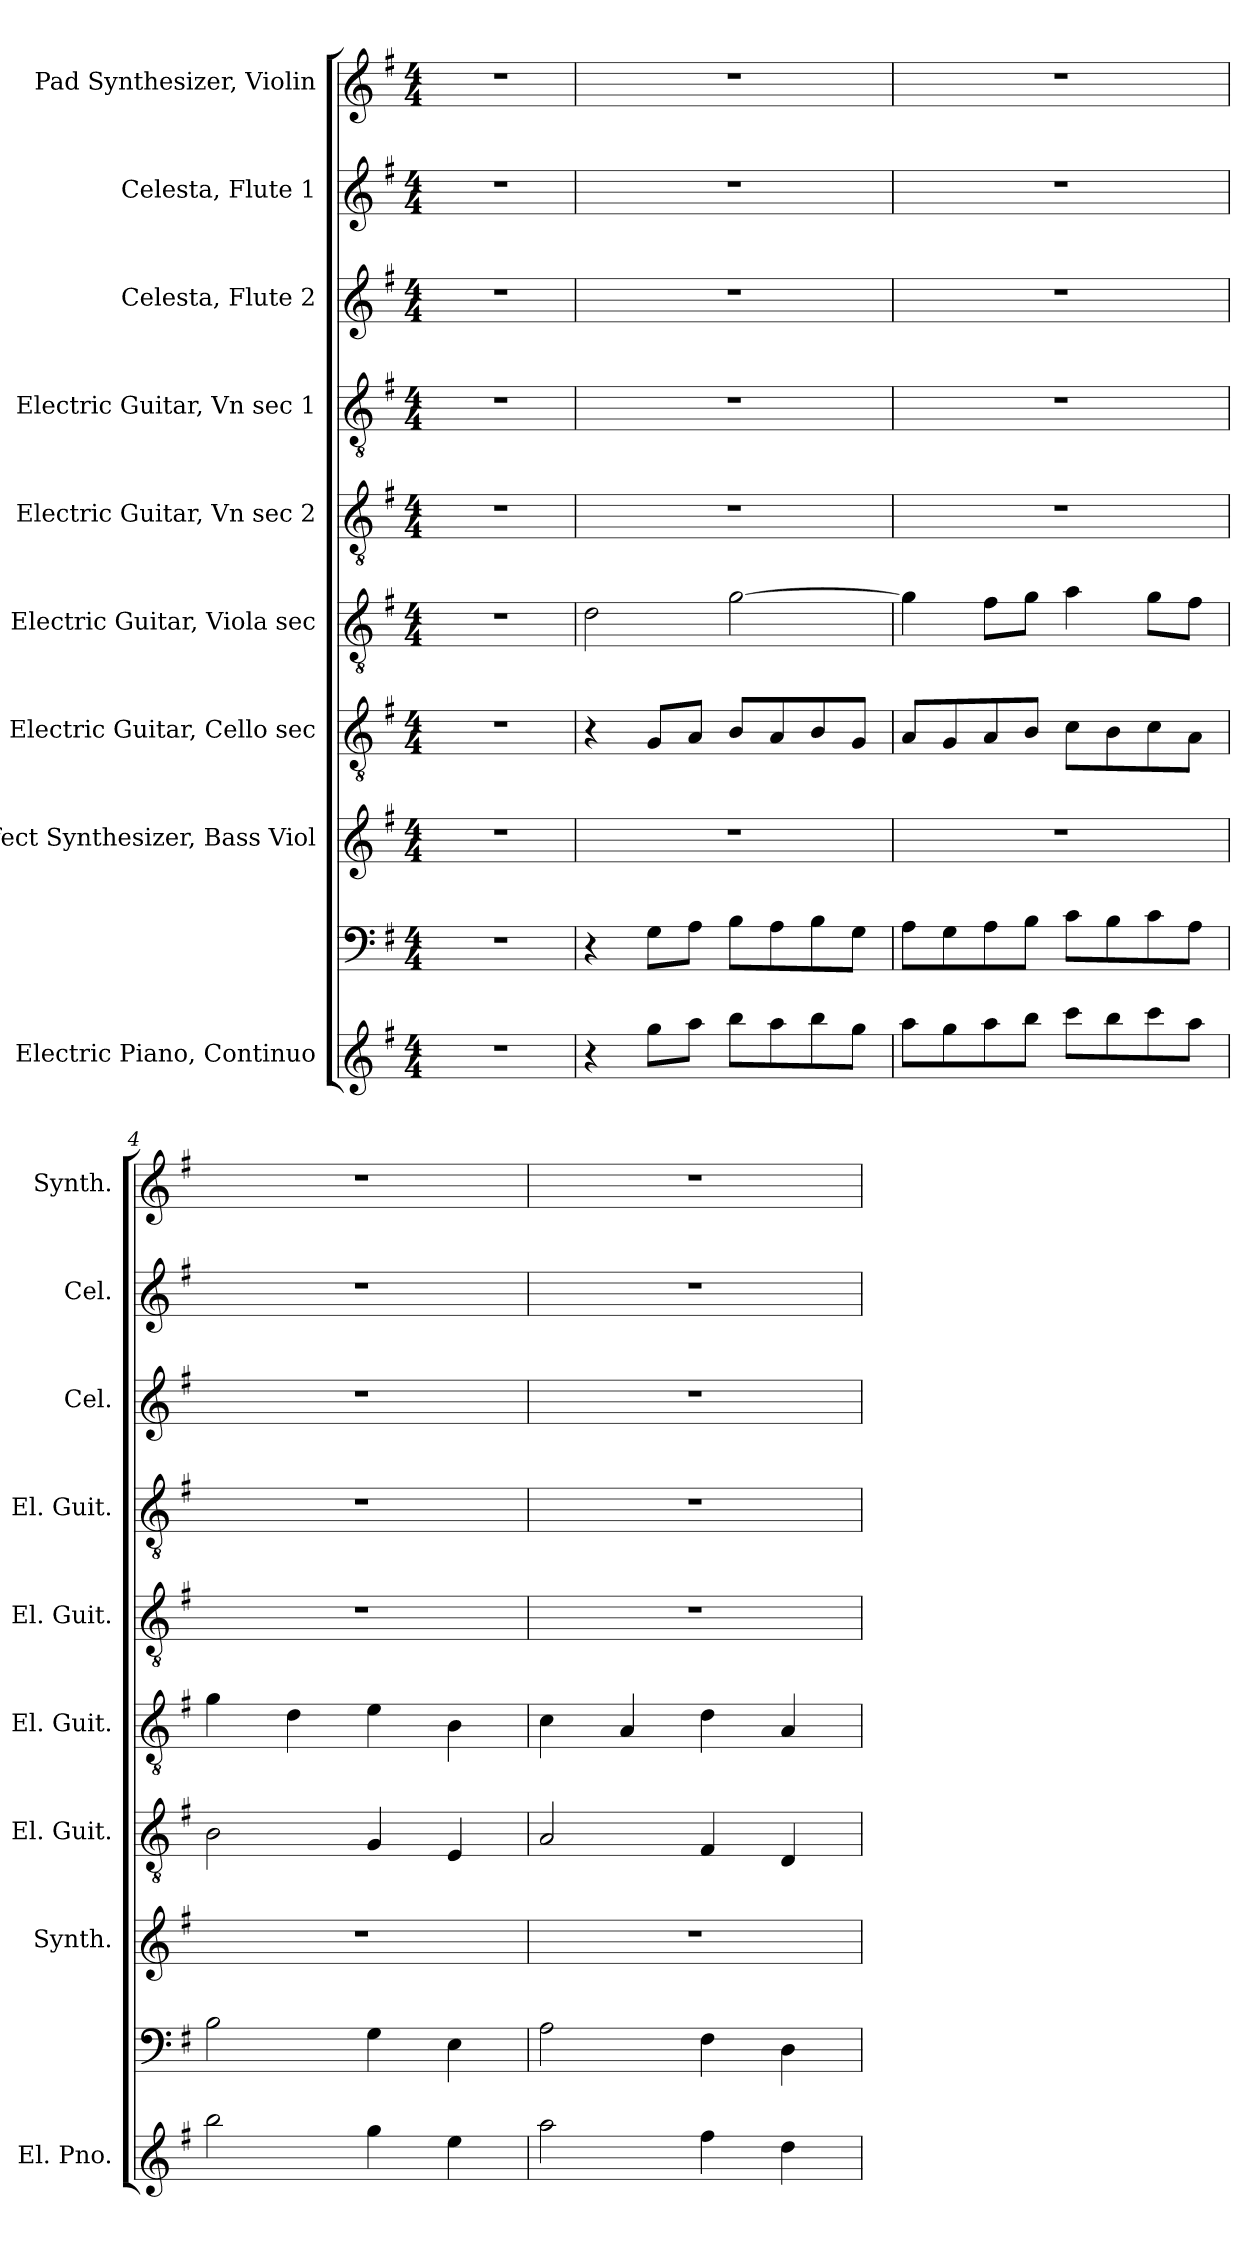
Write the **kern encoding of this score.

**kern	**kern	**kern	**kern	**kern	**kern	**kern	**kern	**kern	**kern
*part9	*part9	*part8	*part7	*part6	*part5	*part4	*part3	*part2	*part1
*staff10	*staff9	*staff8	*staff7	*staff6	*staff5	*staff4	*staff3	*staff2	*staff1
*I"Electric Piano, Continuo	*	*I"Effect Synthesizer, Bass Viol	*I"Electric Guitar, Cello sec	*I"Electric Guitar, Viola sec	*I"Electric Guitar, Vn sec 2	*I"Electric Guitar, Vn sec 1	*I"Celesta, Flute 2	*I"Celesta, Flute 1	*I"Pad Synthesizer, Violin
*I'El. Pno.	*	*I'Synth.	*I'El. Guit.	*I'El. Guit.	*I'El. Guit.	*I'El. Guit.	*I'Cel.	*I'Cel.	*I'Synth.
*clefG2	*clefF4	*clefG2	*clefGv2	*clefGv2	*clefGv2	*clefGv2	*clefG2	*clefG2	*clefG2
*	*	*	*	*	*	*	*ITrd-7c-12	*ITrd-7c-12	*
*k[f#]	*k[f#]	*k[f#]	*k[f#]	*k[f#]	*k[f#]	*k[f#]	*k[f#]	*k[f#]	*k[f#]
*M4/4	*M4/4	*M4/4	*M4/4	*M4/4	*M4/4	*M4/4	*M4/4	*M4/4	*M4/4
*MM172	*MM172	*MM172	*MM172	*MM172	*MM172	*MM172	*MM172	*MM172	*MM172
=1	=1	=1	=1	=1	=1	=1	=1	=1	=1
1r	1r	1r	1r	1r	1r	1r	1r	1r	1r
=2	=2	=2	=2	=2	=2	=2	=2	=2	=2
4r	4r	1r	4r	2d\	1r	1r	1r	1r	1r
8gg\L	8G\L	.	8G/L	.	.	.	.	.	.
8aa\J	8A\J	.	8A/J	.	.	.	.	.	.
8bb\L	8B\L	.	8B/L	[2g\	.	.	.	.	.
8aa\	8A\	.	8A/	.	.	.	.	.	.
8bb\	8B\	.	8B/	.	.	.	.	.	.
8gg\J	8G\J	.	8G/J	.	.	.	.	.	.
=3	=3	=3	=3	=3	=3	=3	=3	=3	=3
8aa\L	8A\L	1r	8A/L	4g\]	1r	1r	1r	1r	1r
8gg\	8G\	.	8G/	.	.	.	.	.	.
8aa\	8A\	.	8A/	8f#\L	.	.	.	.	.
8bb\J	8B\J	.	8B/J	8g\J	.	.	.	.	.
8ccc\L	8c\L	.	8c\L	4a\	.	.	.	.	.
8bb\	8B\	.	8B\	.	.	.	.	.	.
8ccc\	8c\	.	8c\	8g\L	.	.	.	.	.
8aa\J	8A\J	.	8A\J	8f#\J	.	.	.	.	.
=4	=4	=4	=4	=4	=4	=4	=4	=4	=4
2bb\	2B\	1r	2B\	4g\	1r	1r	1r	1r	1r
.	.	.	.	4d\	.	.	.	.	.
4gg\	4G\	.	4G/	4e\	.	.	.	.	.
4ee\	4E\	.	4E/	4B\	.	.	.	.	.
!!LO:PB:g=z
=5	=5	=5	=5	=5	=5	=5	=5	=5	=5
2aa\	2A\	1r	2A/	4c\	1r	1r	1r	1r	1r
.	.	.	.	4A/	.	.	.	.	.
4ff#\	4F#\	.	4F#/	4d\	.	.	.	.	.
4dd\	4D\	.	4D/	4A/	.	.	.	.	.
=	=	=	=	=	=	=	=	=	=
*-	*-	*-	*-	*-	*-	*-	*-	*-	*-
